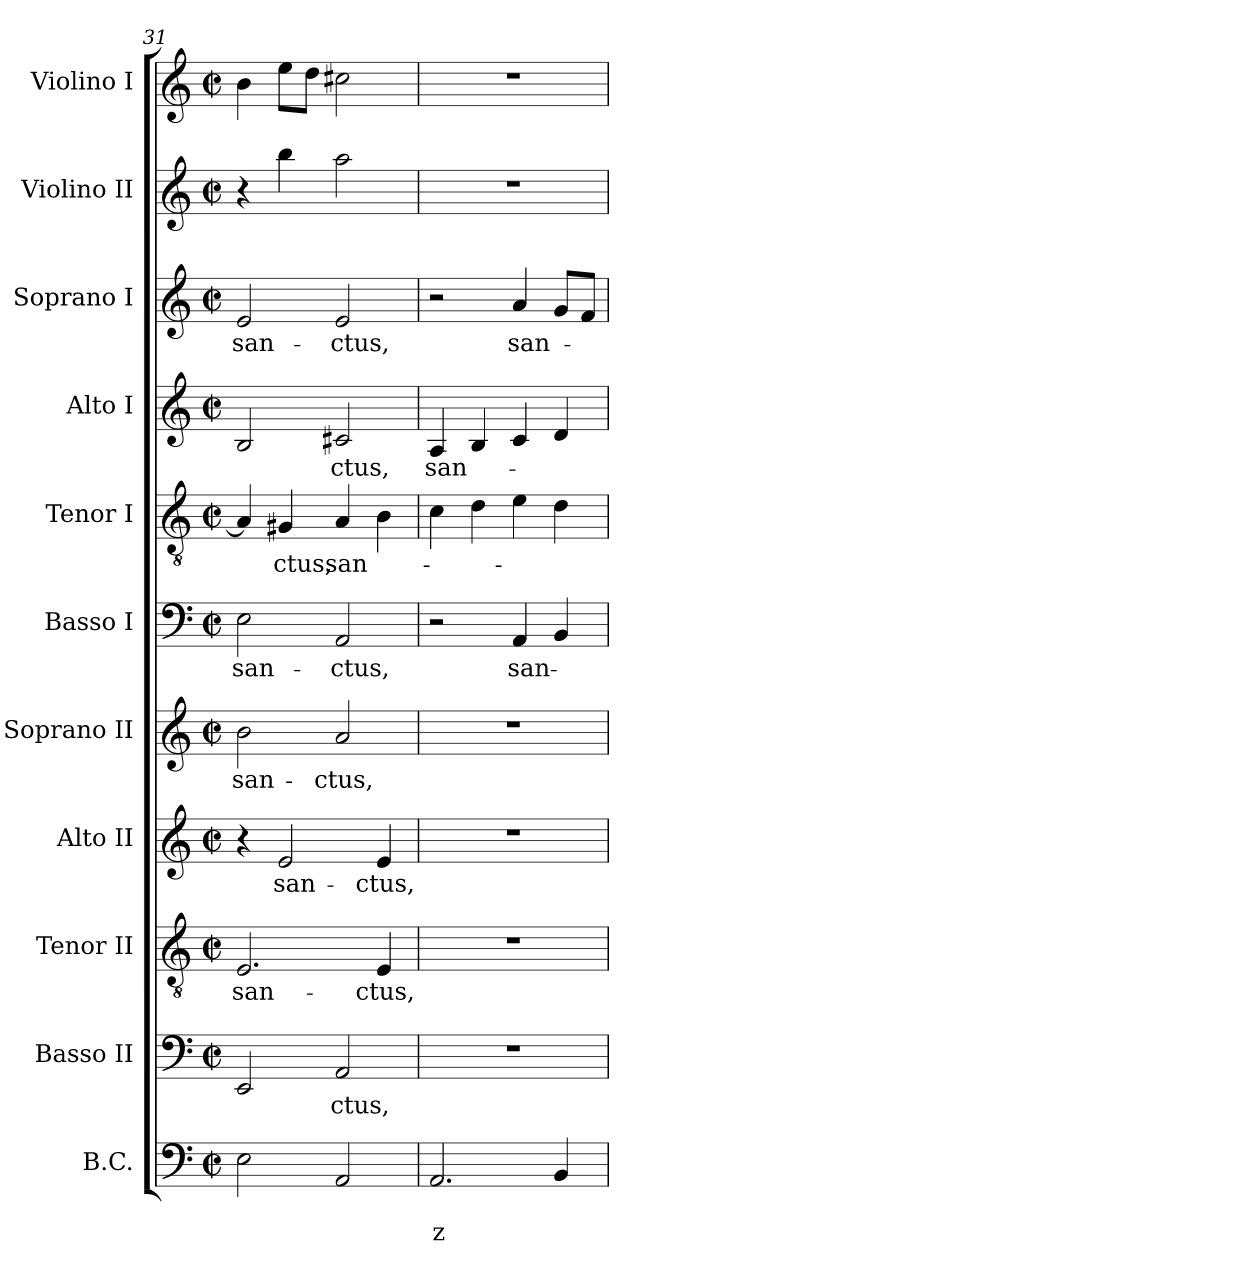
**kern	**text	**text	**kern	**text	**kern	**text	**kern	**text	**kern	**text	**kern	**text	**kern	**text	**kern	**text	**kern	**text	**kern	**kern
*part11	*part11	*part11	*part10	*part10	*part9	*part9	*part8	*part8	*part7	*part7	*part6	*part6	*part5	*part5	*part4	*part4	*part3	*part3	*part2	*part1
*staff11	*staff11	*staff11	*staff10	*staff10	*staff9	*staff9	*staff8	*staff8	*staff7	*staff7	*staff6	*staff6	*staff5	*staff5	*staff4	*staff4	*staff3	*staff3	*staff2	*staff1
*I"B.C.	*	*	*I"Basso II	*	*I"Tenor II	*	*I"Alto II	*	*I"Soprano II	*	*I"Basso I	*	*I"Tenor I	*	*I"Alto I	*	*I"Soprano I	*	*I"Violino II	*I"Violino I
*I'BC	*	*	*I'B 2	*	*I'T 2	*	*I'A 2	*	*I'S 2	*	*I'B 1	*	*I'T 1	*	*I'A 1	*	*I'S 1	*	*I'Vln. II	*I'Vln. I
!!LO:PB:g=z
*clefF4	*	*	*clefF4	*	*clefGv2	*	*clefG2	*	*clefG2	*	*clefF4	*	*clefGv2	*	*clefG2	*	*clefG2	*	*clefG2	*clefG2
*k[]	*	*	*k[]	*	*k[]	*	*k[]	*	*k[]	*	*k[]	*	*k[]	*	*k[]	*	*k[]	*	*k[]	*k[]
*C:	*	*	*C:	*	*C:	*	*C:	*	*C:	*	*C:	*	*C:	*	*C:	*	*C:	*	*C:	*C:
*M2/2	*	*	*M2/2	*	*M2/2	*	*M2/2	*	*M2/2	*	*M2/2	*	*M2/2	*	*M2/2	*	*M2/2	*	*M2/2	*M2/2
*met(c|)	*	*	*met(c|)	*	*met(c|)	*	*met(c|)	*	*met(c|)	*	*met(c|)	*	*met(c|)	*	*met(c|)	*	*met(c|)	*	*met(c|)	*met(c|)
=31	=31	=31	=31	=31	=31	=31	=31	=31	=31	=31	=31	=31	=31	=31	=31	=31	=31	=31	=31	=31
!	!	!	!	!	!	!LO:LY:b	!	!	!	!	!	!	!	!	!	!	!	!	!	!
!	!	!	!	!	!	!	!	!	!	!LO:LY:b	!	!	!	!	!	!	!	!	!	!
!	!	!	!	!	!	!	!	!	!	!	!	!LO:LY:b	!	!	!	!	!	!	!	!
!	!	!	!	!	!	!	!	!	!	!	!	!	!	!	!	!	!	!LO:LY:b	!	!
2E\	.	.	2EE/	.	2.E/	san-	4r	.	2b\	san-	2E\	san-	4A/]	.	2B/	.	2e/	san-	4r	4b\
!	!	!	!	!	!	!	!	!LO:LY:b	!	!	!	!	!	!	!	!	!	!	!	!
!	!	!	!	!	!	!	!	!	!	!	!	!	!	!LO:LY:b	!	!	!	!	!	!
.	.	.	.	.	.	.	2e/	san-	.	.	.	.	4G#X/	-ctus,	.	.	.	.	4bb\	8ee\L
.	.	.	.	.	.	.	.	.	.	.	.	.	.	.	.	.	.	.	.	8dd\J
!	!	!	!	!LO:LY:b	!	!	!	!	!	!	!	!	!	!	!	!	!	!	!	!
!	!	!	!	!	!	!	!	!	!	!LO:LY:b	!	!	!	!	!	!	!	!	!	!
!	!	!	!	!	!	!	!	!	!	!	!	!LO:LY:b	!	!	!	!	!	!	!	!
!	!	!	!	!	!	!	!	!	!	!	!	!	!	!LO:LY:b	!	!	!	!	!	!
!	!	!	!	!	!	!	!	!	!	!	!	!	!	!	!	!LO:LY:b	!	!	!	!
!	!	!	!	!	!	!	!	!	!	!	!	!	!	!	!	!	!	!LO:LY:b	!	!
2AA/	.	.	2AA/	-ctus,	.	.	.	.	2a/	-ctus,	2AA/	-ctus,	4A/	san-	2c#X/	-ctus,	2e/	-ctus,	2aa\	2cc#X\
!	!	!	!	!	!	!LO:LY:b	!	!	!	!	!	!	!	!	!	!	!	!	!	!
!	!	!	!	!	!	!	!	!LO:LY:b	!	!	!	!	!	!	!	!	!	!	!	!
.	.	.	.	.	4E/	-ctus,	4e/	-ctus,	.	.	.	.	4B\	.	.	.	.	.	.	.
=32	=32	=32	=32	=32	=32	=32	=32	=32	=32	=32	=32	=32	=32	=32	=32	=32	=32	=32	=32	=32
!	!	!LO:LY:b	!	!	!	!	!	!	!	!	!	!	!	!	!	!	!	!	!	!
!	!	!	!	!	!	!	!	!	!	!	!	!	!	!	!	!LO:LY:b	!	!	!	!
2.AA/	.	z	1r	.	1r	.	1r	.	1r	.	2r	.	4c\	.	4A/	san-	2r	.	1r	1r
.	.	.	.	.	.	.	.	.	.	.	.	.	4d\	.	4B/	.	.	.	.	.
!	!	!	!	!	!	!	!	!	!	!	!	!LO:LY:b	!	!	!	!	!	!	!	!
!	!	!	!	!	!	!	!	!	!	!	!	!	!	!	!	!	!	!LO:LY:b	!	!
.	.	.	.	.	.	.	.	.	.	.	4AA/	san-	4e\	.	4c/	.	4a/	san-	.	.
4BB/	.	.	.	.	.	.	.	.	.	.	4BB/	.	4d\	.	4d/	.	8g/L	.	.	.
.	.	.	.	.	.	.	.	.	.	.	.	.	.	.	.	.	8f/J	.	.	.
=	=	=	=	=	=	=	=	=	=	=	=	=	=	=	=	=	=	=	=	=
*-	*-	*-	*-	*-	*-	*-	*-	*-	*-	*-	*-	*-	*-	*-	*-	*-	*-	*-	*-	*-
